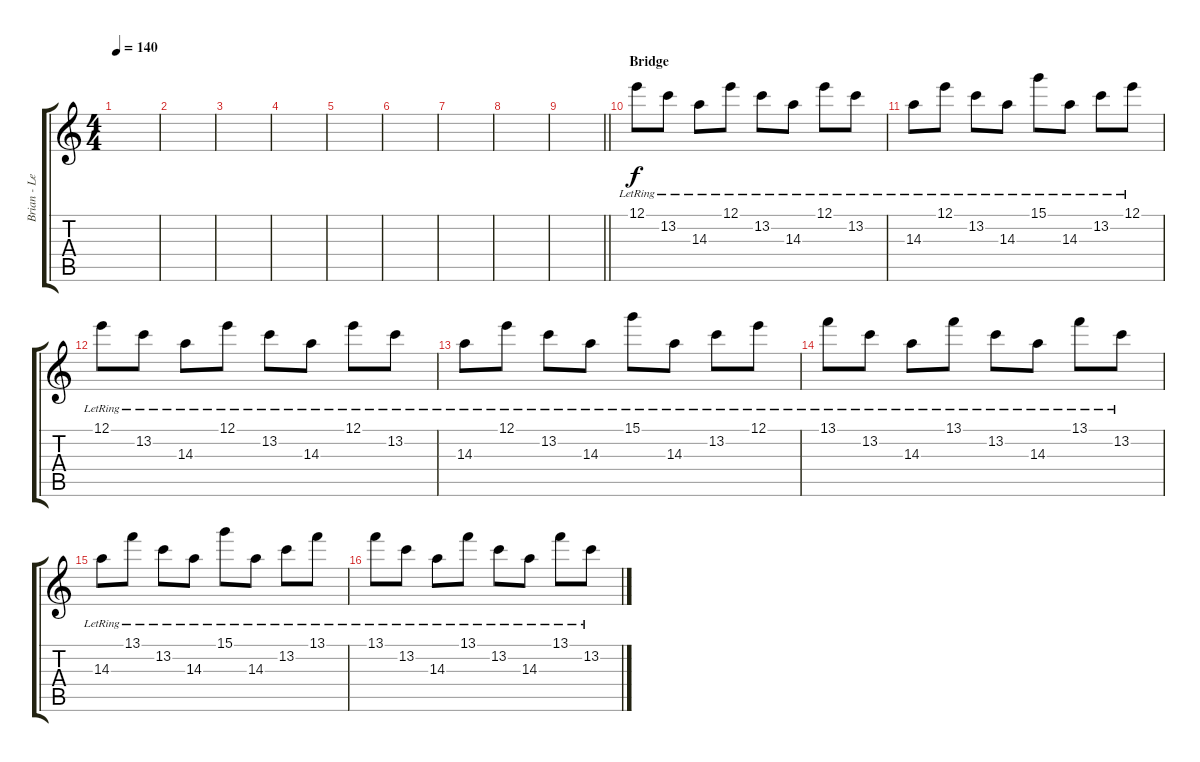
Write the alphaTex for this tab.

\track ("Brian - Lead Guitar III" "Brian - Le") {instrument electricguitarjazz}
\staff {score tabs}
\tuning (E4 B3 G3 D3 A2 E2) {hide}
\ts (4 4)
\tempo 140
\clef g2
\ks c
|
|
|
|
|
|
|
|
\barLineRight lightlight
|
\section ("" "Bridge")
12.1{lr}.8{volume 5 balance 3} 13.2{lr}.8 14.3{lr}.8 12.1{lr}.8 13.2{lr}.8 14.3{lr}.8 12.1{lr}.8 13.2{lr}.8 |
14.3{lr}.8 12.1{lr}.8 13.2{lr}.8 14.3{lr}.8 15.1{lr}.8 14.3{lr}.8 13.2{lr}.8 12.1{lr}.8 |
12.1{lr}.8 13.2{lr}.8 14.3{lr}.8 12.1{lr}.8 13.2{lr}.8 14.3{lr}.8 12.1{lr}.8 13.2{lr}.8 |
14.3{lr}.8 12.1{lr}.8 13.2{lr}.8 14.3{lr}.8 15.1{lr}.8 14.3{lr}.8 13.2{lr}.8 12.1{lr}.8 |
13.1{lr}.8 13.2{lr}.8 14.3{lr}.8 13.1{lr}.8 13.2{lr}.8 14.3{lr}.8 13.1{lr}.8 13.2{lr}.8 |
14.3{lr}.8 13.1{lr}.8 13.2{lr}.8 14.3{lr}.8 15.1{lr}.8 14.3{lr}.8 13.2{lr}.8 13.1{lr}.8 |
13.1{lr}.8 13.2{lr}.8 14.3{lr}.8 13.1{lr}.8 13.2{lr}.8 14.3{lr}.8 13.1{lr}.8 13.2{lr}.8
